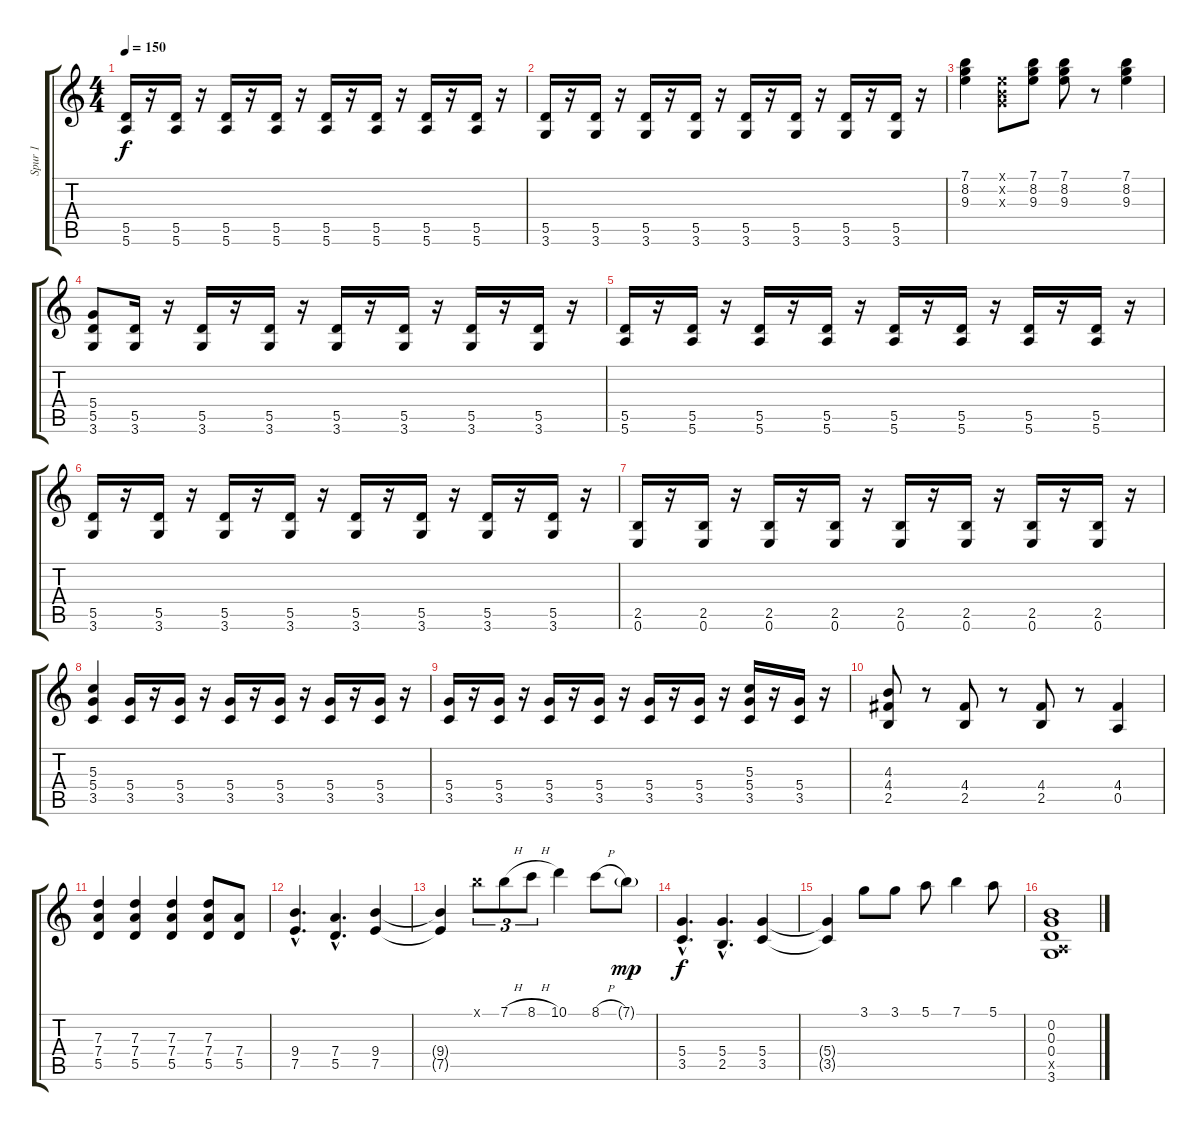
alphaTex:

\track ("Spur 1" "Spur 1") {instrument overdrivenguitar}
\staff {score tabs}
\tuning (E4 B3 G3 D3 A2 E2) {hide}
\ts (4 4)
\tempo 150
\clef g2
\ks c
(5.5 5.6).16{dy f} r.16 (5.5 5.6).16 r.16 (5.5 5.6).16 r.16 (5.5 5.6).16 r.16 (5.5 5.6).16 r.16 (5.5 5.6).16 r.16 (5.5 5.6).16 r.16 (5.5 5.6).16 r.16 |
(5.5 3.6).16 r.16 (5.5 3.6).16 r.16 (5.5 3.6).16 r.16 (5.5 3.6).16 r.16 (5.5 3.6).16 r.16 (5.5 3.6).16 r.16 (5.5 3.6).16 r.16 (5.5 3.6).16 r.16 |
(7.1 8.2 9.3).4 (0.1{x} 0.2{x} 0.3{x}).8 (7.1 8.2 9.3).8 (7.1 8.2 9.3).8 r.8 (7.1 8.2 9.3).4 |
(5.4 5.5 3.6).8 (5.5 3.6).16 r.16 (5.5 3.6).16 r.16 (5.5 3.6).16 r.16 (5.5 3.6).16 r.16 (5.5 3.6).16 r.16 (5.5 3.6).16 r.16 (5.5 3.6).16 r.16 |
(5.5 5.6).16 r.16 (5.5 5.6).16 r.16 (5.5 5.6).16 r.16 (5.5 5.6).16 r.16 (5.5 5.6).16 r.16 (5.5 5.6).16 r.16 (5.5 5.6).16 r.16 (5.5 5.6).16 r.16 |
(5.5 3.6).16 r.16 (5.5 3.6).16 r.16 (5.5 3.6).16 r.16 (5.5 3.6).16 r.16 (5.5 3.6).16 r.16 (5.5 3.6).16 r.16 (5.5 3.6).16 r.16 (5.5 3.6).16 r.16 |
(2.5 0.6).16 r.16 (2.5 0.6).16 r.16 (2.5 0.6).16 r.16 (2.5 0.6).16 r.16 (2.5 0.6).16 r.16 (2.5 0.6).16 r.16 (2.5 0.6).16 r.16 (2.5 0.6).16 r.16 |
(5.3 5.4 3.5).4 (5.4 3.5).16 r.16 (5.4 3.5).16 r.16 (5.4 3.5).16 r.16 (5.4 3.5).16 r.16 (5.4 3.5).16 r.16 (5.4 3.5).16 r.16 |
(5.4 3.5).16 r.16 (5.4 3.5).16 r.16 (5.4 3.5).16 r.16 (5.4 3.5).16 r.16 (5.4 3.5).16 r.16 (5.4 3.5).16 r.16 (5.3 5.4 3.5).16 r.16 (5.4 3.5).16 r.16 |
(4.3 4.4 2.5).8 r.8 (4.4 2.5).8 r.8 (4.4 2.5).8 r.8 (4.4 0.5).4 |
(7.3 7.4 5.5).4 (7.3 7.4 5.5).4 (7.3 7.4 5.5).4 (7.3 7.4 5.5).8 (7.4 5.5).8 |
(9.4{hac} 7.5{hac}).4{d} (7.4{hac} 5.5{hac}).4{d} (9.4 7.5).4 |
(9.4{t} 7.5{t}).4 7.1{x}.8{tu (3 2)} 7.1{h}.8{tu (3 2)} 8.1{h}.8{tu (3 2)} 10.1.4 8.1{h}.8 7.1{g}.8{dy mp} |
(5.4{hac} 3.5{hac}).4{d dy f} (5.4{hac} 2.5{hac}).4{d} (5.4 3.5).4 |
(5.4{t} 3.5{t}).4 3.1.8 3.1.8 5.1.8 7.1.4 5.1.8 |
(0.2 0.3 0.4 0.5{x} 3.6).1
